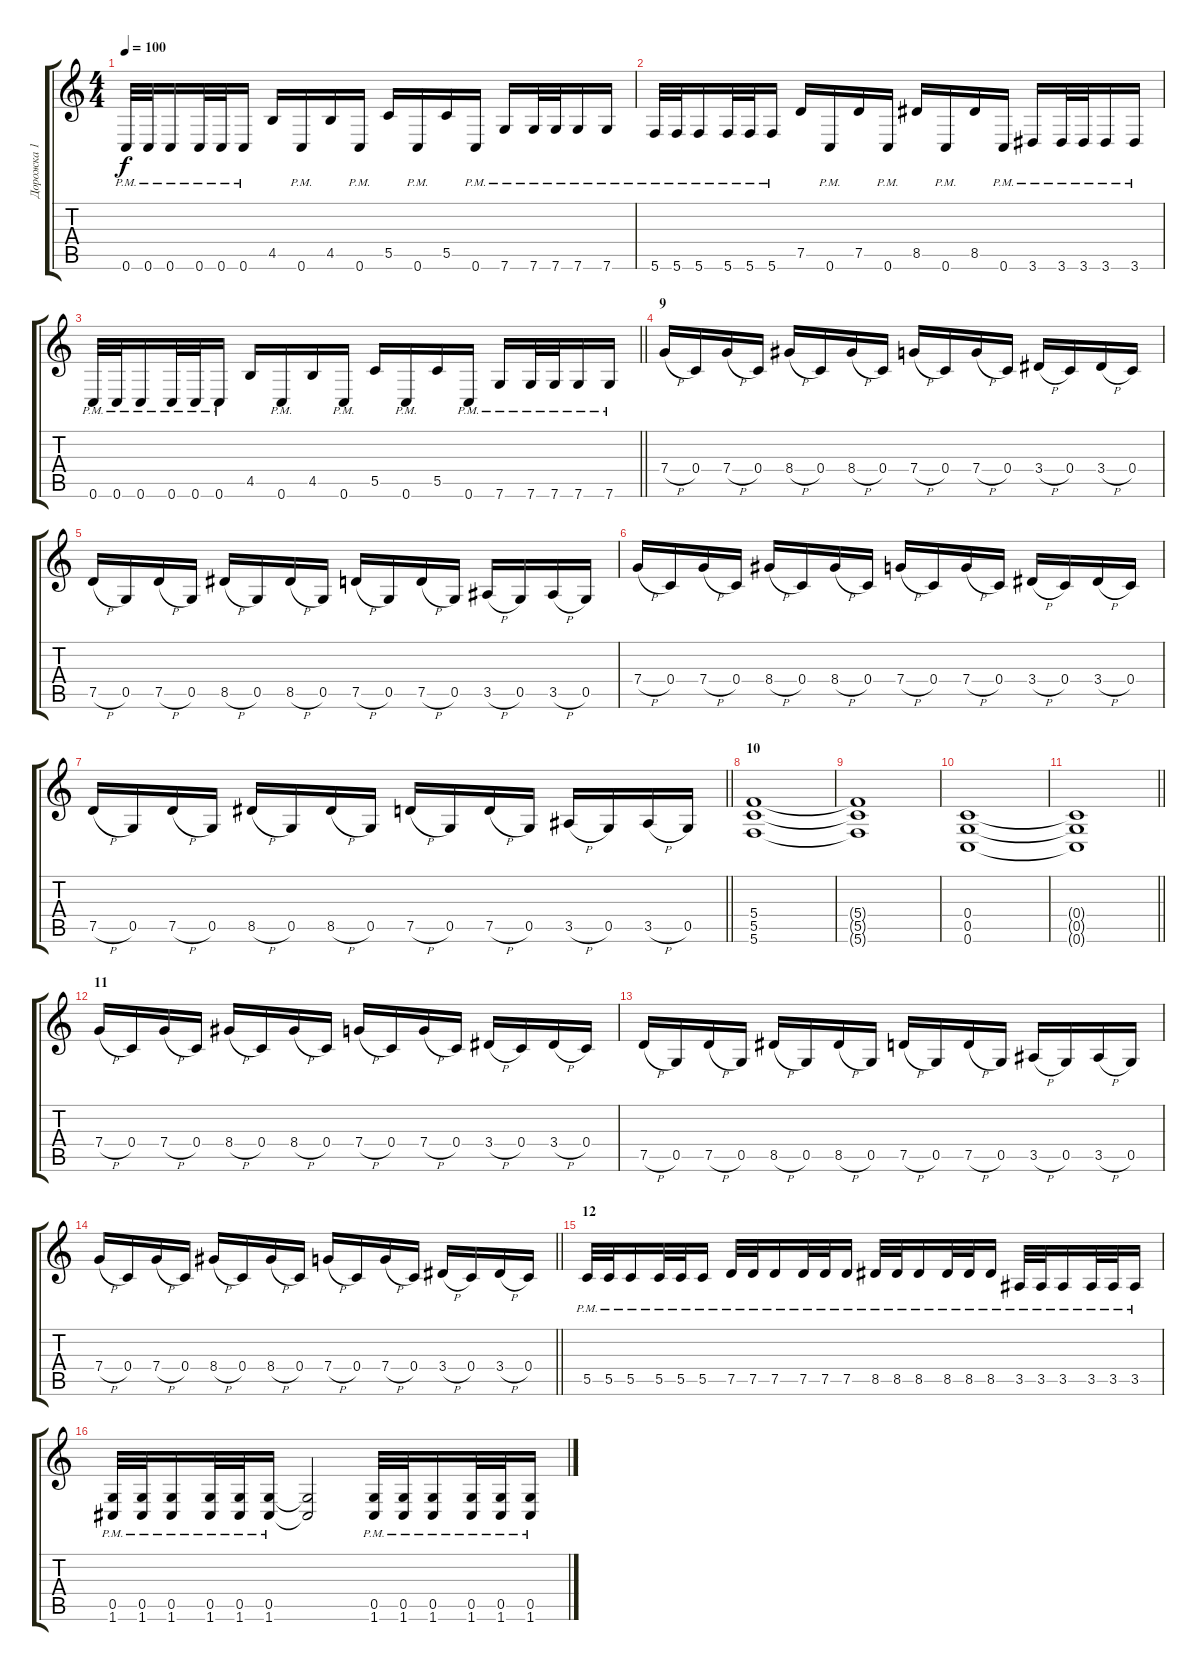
\track ("Дорожка 1" "Дорожка 1") {instrument distortionguitar}
\staff {score tabs}
\tuning (D4 A3 F3 C3 G2 C2) {hide}
\ts (4 4)
\tempo 100
\clef g2
\ks c
0.6{pm}.32{dy f} 0.6{pm}.32 0.6{pm}.16 0.6{pm}.32 0.6{pm}.32 0.6{pm}.16 4.5.16 0.6{pm}.16 4.5.16 0.6{pm}.16 5.5.16 0.6{pm}.16 5.5.16 0.6{pm}.16 7.6{pm}.16 7.6{pm}.32 7.6{pm}.32 7.6{pm}.16 7.6{pm}.16 |
5.6{pm}.32 5.6{pm}.32 5.6{pm}.16 5.6{pm}.32 5.6{pm}.32 5.6{pm}.16 7.5.16 0.6{pm}.16 7.5.16 0.6{pm}.16 8.5.16 0.6{pm}.16 8.5.16 0.6{pm}.16 3.6{pm}.16 3.6{pm}.32 3.6{pm}.32 3.6{pm}.16 3.6{pm}.16 |
\barLineRight lightlight
0.6{pm}.32 0.6{pm}.32 0.6{pm}.16 0.6{pm}.32 0.6{pm}.32 0.6{pm}.16 4.5.16 0.6{pm}.16 4.5.16 0.6{pm}.16 5.5.16 0.6{pm}.16 5.5.16 0.6{pm}.16 7.6{pm}.16 7.6{pm}.32 7.6{pm}.32 7.6{pm}.16 7.6{pm}.16 |
\section ("" "9")
7.4{h}.16 0.4.16 7.4{h}.16 0.4.16 8.4{h}.16 0.4.16 8.4{h}.16 0.4.16 7.4{h}.16 0.4.16 7.4{h}.16 0.4.16 3.4{h}.16 0.4.16 3.4{h}.16 0.4.16 |
7.5{h}.16 0.5.16 7.5{h}.16 0.5.16 8.5{h}.16 0.5.16 8.5{h}.16 0.5.16 7.5{h}.16 0.5.16 7.5{h}.16 0.5.16 3.5{h}.16 0.5.16 3.5{h}.16 0.5.16 |
7.4{h}.16 0.4.16 7.4{h}.16 0.4.16 8.4{h}.16 0.4.16 8.4{h}.16 0.4.16 7.4{h}.16 0.4.16 7.4{h}.16 0.4.16 3.4{h}.16 0.4.16 3.4{h}.16 0.4.16 |
\barLineRight lightlight
7.5{h}.16 0.5.16 7.5{h}.16 0.5.16 8.5{h}.16 0.5.16 8.5{h}.16 0.5.16 7.5{h}.16 0.5.16 7.5{h}.16 0.5.16 3.5{h}.16 0.5.16 3.5{h}.16 0.5.16 |
\section ("" "10")
(5.4 5.5 5.6).1 |
(5.4{t} 5.5{t} 5.6{t}).1 |
(0.4 0.5 0.6).1 |
\barLineRight lightlight
(0.4{t} 0.5{t} 0.6{t}).1 |
\section ("" "11")
7.4{h}.16 0.4.16 7.4{h}.16 0.4.16 8.4{h}.16 0.4.16 8.4{h}.16 0.4.16 7.4{h}.16 0.4.16 7.4{h}.16 0.4.16 3.4{h}.16 0.4.16 3.4{h}.16 0.4.16 |
7.5{h}.16 0.5.16 7.5{h}.16 0.5.16 8.5{h}.16 0.5.16 8.5{h}.16 0.5.16 7.5{h}.16 0.5.16 7.5{h}.16 0.5.16 3.5{h}.16 0.5.16 3.5{h}.16 0.5.16 |
\barLineRight lightlight
7.4{h}.16 0.4.16 7.4{h}.16 0.4.16 8.4{h}.16 0.4.16 8.4{h}.16 0.4.16 7.4{h}.16 0.4.16 7.4{h}.16 0.4.16 3.4{h}.16 0.4.16 3.4{h}.16 0.4.16 |
\section ("" "12")
5.5{pm}.32 5.5{pm}.32 5.5{pm}.16 5.5{pm}.32 5.5{pm}.32 5.5{pm}.16 7.5{pm}.32 7.5{pm}.32 7.5{pm}.16 7.5{pm}.32 7.5{pm}.32 7.5{pm}.16 8.5{pm}.32 8.5{pm}.32 8.5{pm}.16 8.5{pm}.32 8.5{pm}.32 8.5{pm}.16 3.5{pm}.32 3.5{pm}.32 3.5{pm}.16 3.5{pm}.32 3.5{pm}.32 3.5{pm}.16 |
(0.5{pm} 1.6{pm}).32 (0.5{pm} 1.6{pm}).32 (0.5{pm} 1.6{pm}).16 (0.5{pm} 1.6{pm}).32 (0.5{pm} 1.6{pm}).32 (0.5{pm} 1.6{pm}).16 (0.5{t} 1.6{t}).2 (0.5{pm} 1.6{pm}).32 (0.5{pm} 1.6{pm}).32 (0.5{pm} 1.6{pm}).16 (0.5{pm} 1.6{pm}).32 (0.5{pm} 1.6{pm}).32 (0.5{pm} 1.6{pm}).16
